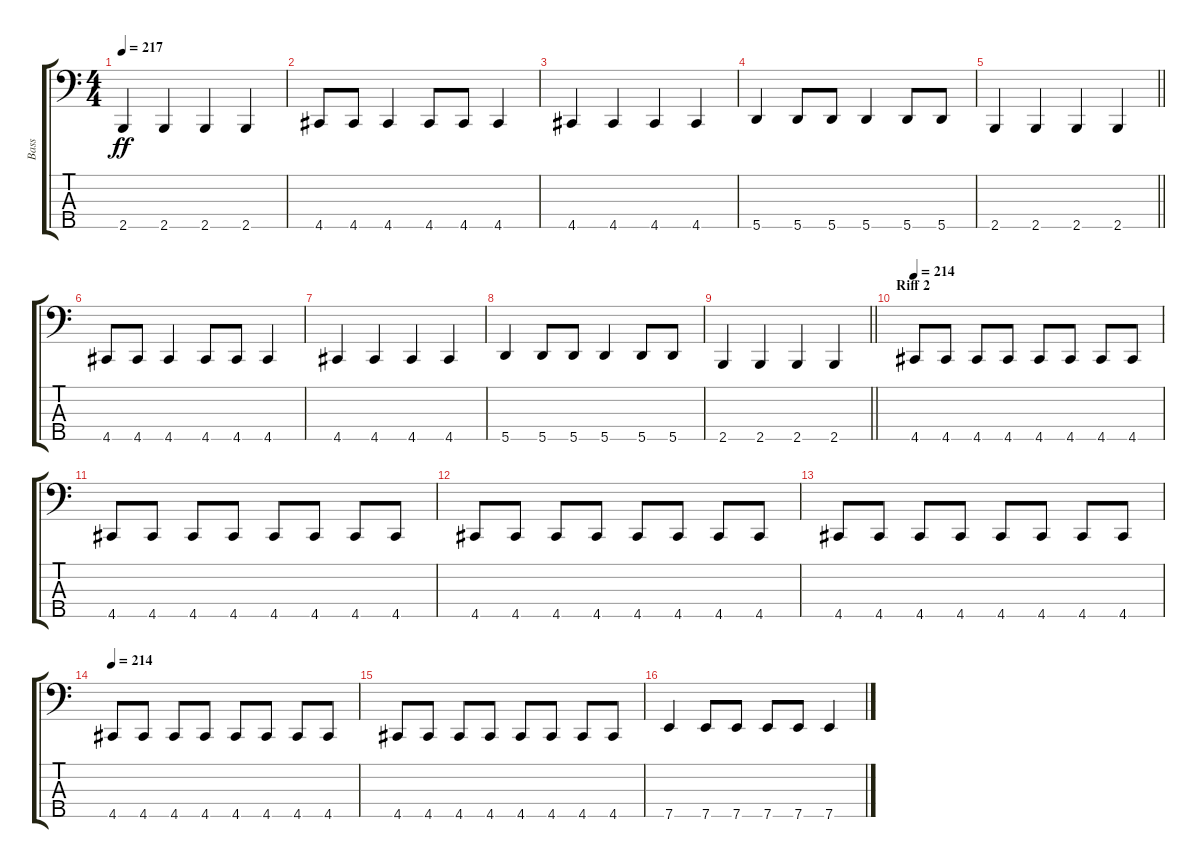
\track ("Bass" "Bass") {instrument electricbasspick}
\staff {score tabs}
\tuning (G2 D2 A1 E1 A0) {hide}
\ts (4 4)
\tempo 217
\clef f4
\ks c
2.5.4{dy ff} 2.5.4 2.5.4 2.5.4 |
4.5.8 4.5.8 4.5.4 4.5.8 4.5.8 4.5.4 |
4.5.4 4.5.4 4.5.4 4.5.4 |
5.5.4 5.5.8 5.5.8 5.5.4 5.5.8 5.5.8 |
\barLineRight lightlight
2.5.4 2.5.4 2.5.4 2.5.4 |
4.5.8 4.5.8 4.5.4 4.5.8 4.5.8 4.5.4 |
4.5.4 4.5.4 4.5.4 4.5.4 |
5.5.4 5.5.8 5.5.8 5.5.4 5.5.8 5.5.8 |
\barLineRight lightlight
2.5.4 2.5.4 2.5.4 2.5.4 |
\section ("" "Riff 2")
\tempo 214
4.5.8 4.5.8 4.5.8 4.5.8 4.5.8 4.5.8 4.5.8 4.5.8 |
4.5.8 4.5.8 4.5.8 4.5.8 4.5.8 4.5.8 4.5.8 4.5.8 |
4.5.8 4.5.8 4.5.8 4.5.8 4.5.8 4.5.8 4.5.8 4.5.8 |
4.5.8 4.5.8 4.5.8 4.5.8 4.5.8 4.5.8 4.5.8 4.5.8 |
\tempo 214
4.5.8 4.5.8 4.5.8 4.5.8 4.5.8 4.5.8 4.5.8 4.5.8 |
4.5.8 4.5.8 4.5.8 4.5.8 4.5.8 4.5.8 4.5.8 4.5.8 |
7.5.4 7.5.8 7.5.8 7.5.8 7.5.8 7.5.4
